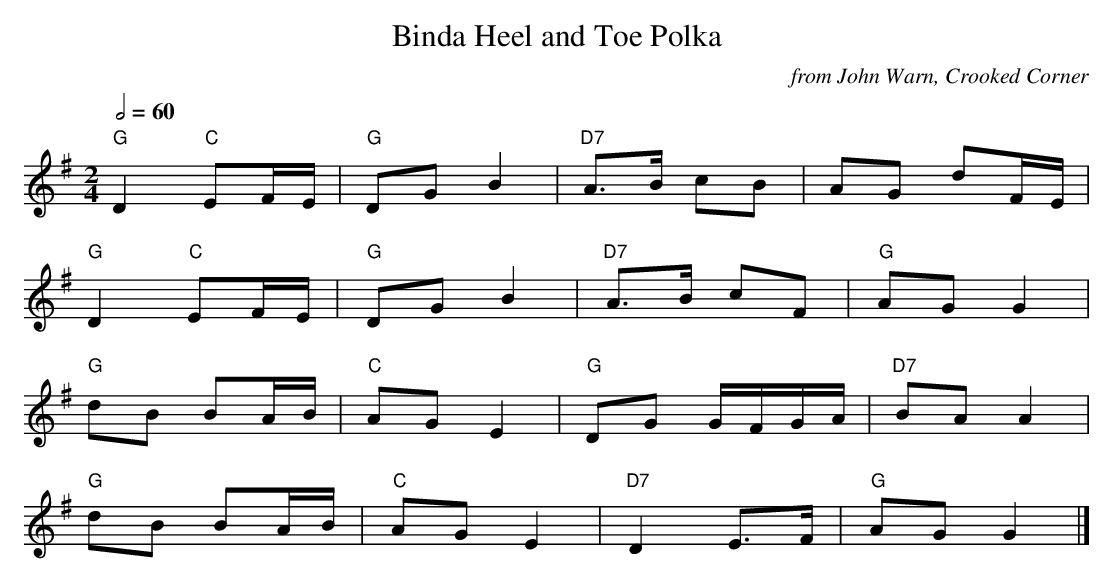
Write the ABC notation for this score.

X:1
T:Binda Heel and Toe Polka
M:2/4
L:1/16
Q:2/4=60
C:from John Warn, Crooked Corner
K:G
"G"D4 "C"E2FE|"G"D2G2 B4|"D7"A3B c2B2|A2G2 d2FE|
"G"D4 "C"E2FE|"G"D2G2 B4|"D7"A3B c2F2|"G"A2G2 G4|
"G"d2B2 B2AB|"C"A2G2 E4|"G"D2G2 GFGA |"D7"B2A2 A4|
"G"d2B2 B2AB|"C"A2G2 E4|"D7"D4 E3F1|"G"A2G2 G4|]
